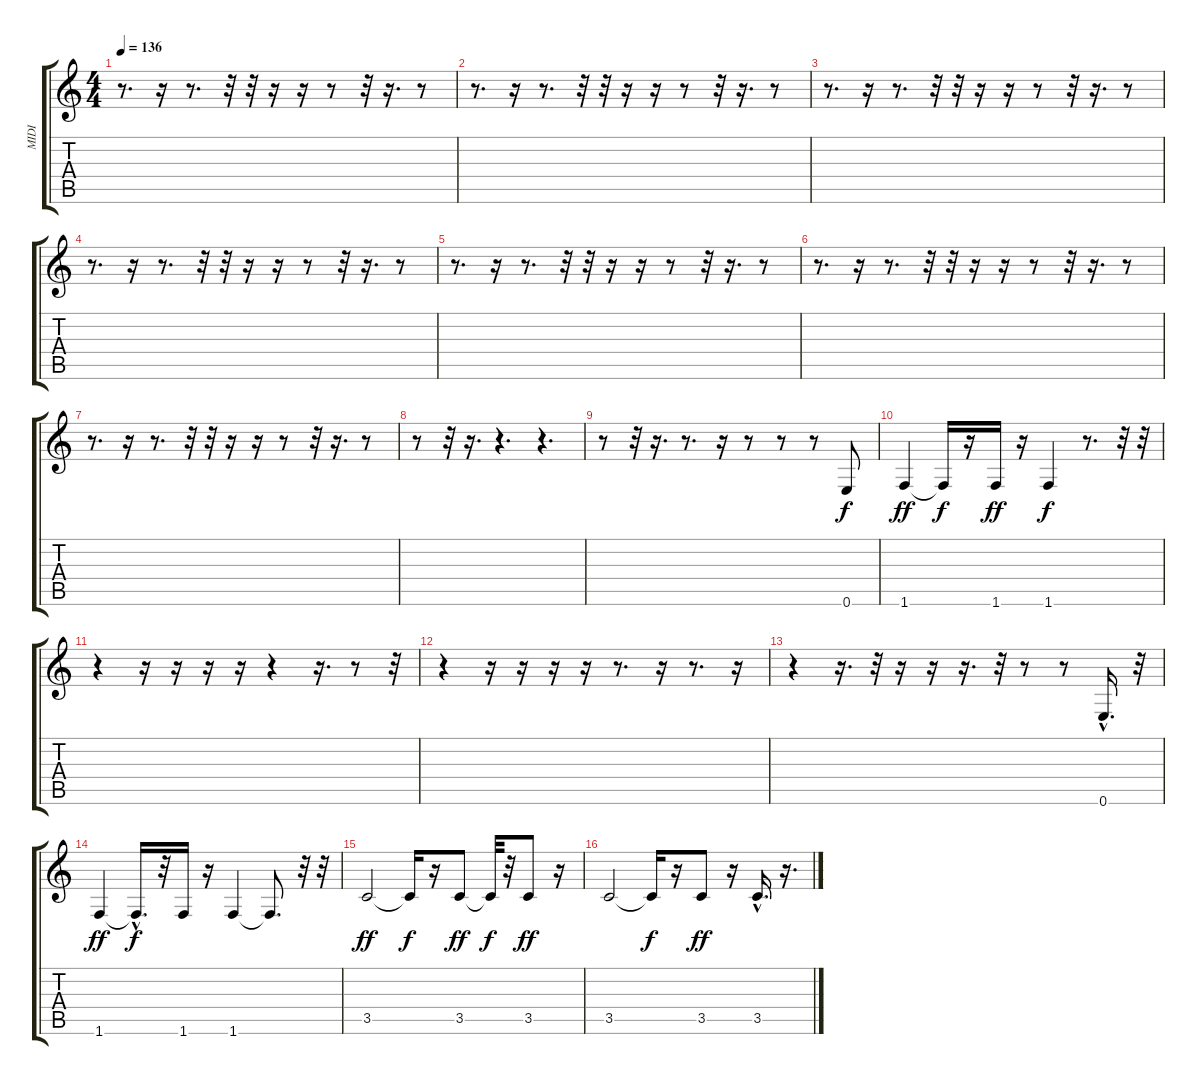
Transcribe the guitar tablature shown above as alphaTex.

\track ("MIDI" "MIDI") {instrument fretlessbass}
\staff {score tabs}
\tuning (E4 B3 G3 D3 A2 E2) {hide}
\ts (4 4)
\tempo 136
\clef g2
\ks c
r.8{d dy f} r.16 r.8{d} r.32 r.32 r.16 r.16 r.8 r.32 r.16{d} r.8 |
r.8{d} r.16 r.8{d} r.32 r.32 r.16 r.16 r.8 r.32 r.16{d} r.8 |
r.8{d} r.16 r.8{d} r.32 r.32 r.16 r.16 r.8 r.32 r.16{d} r.8 |
r.8{d} r.16 r.8{d} r.32 r.32 r.16 r.16 r.8 r.32 r.16{d} r.8 |
r.8{d} r.16 r.8{d} r.32 r.32 r.16 r.16 r.8 r.32 r.16{d} r.8 |
r.8{d} r.16 r.8{d} r.32 r.32 r.16 r.16 r.8 r.32 r.16{d} r.8 |
r.8{d} r.16 r.8{d} r.32 r.32 r.16 r.16 r.8 r.32 r.16{d} r.8 |
r.8 r.32 r.16{d} r.4{d} r.4{d} |
r.8 r.32 r.16{d} r.8{d} r.16 r.8 r.8 r.8 0.6.8 |
1.6.4{dy ff} 1.6{t}.16{dy f} r.16 1.6.16{dy ff} r.16 1.6.4{dy f} r.8{d} r.32 r.32 |
r.4 r.16 r.16 r.16 r.16 r.4 r.16{d} r.8 r.32 |
r.4 r.16 r.16 r.16 r.16 r.8{d} r.16 r.8{d} r.16 |
r.4 r.16{d} r.32 r.16 r.16 r.16{d} r.32 r.8 r.8 0.6{hac}.16{d} r.32 |
1.6.4{dy ff} 1.6{hac t}.16{d dy f} r.32 1.6.16 r.16 1.6.4 1.6{t}.8{d} r.32 r.32 |
3.5.2{dy ff} 3.5{t}.16{dy f} r.16 3.5.8{dy ff} 3.5{t}.32{dy f} r.32 3.5.8{dy ff} r.16 |
3.5.2 3.5{t}.16{dy f} r.16 3.5.8{dy ff} r.16 3.5{hac}.16{d} r.16{d}
